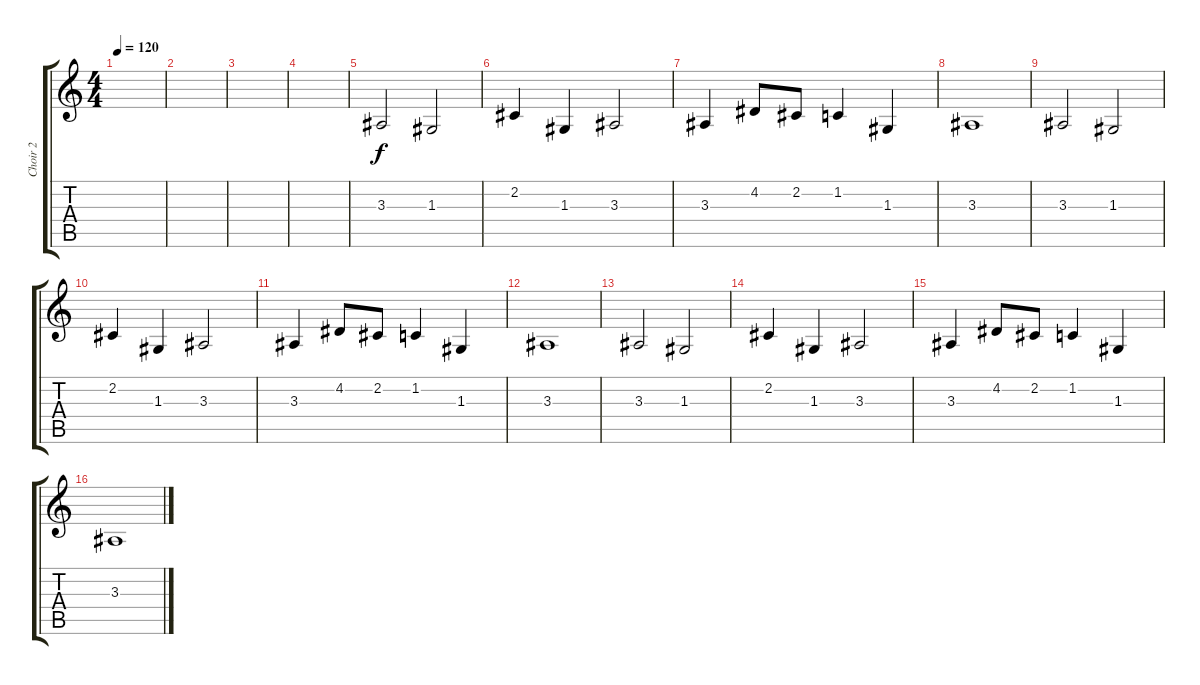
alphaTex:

\track ("Choir 2" "Choir 2") {instrument choiraahs}
\staff {score tabs}
\tuning (E4 B3 G3 D3 A2 E2) {hide}
\ts (4 4)
\tempo 120
\clef g2
\ks c
|
|
|
|
3.3.2 1.3.2 |
2.2.4 1.3.4 3.3.2 |
3.3.4 4.2.8 2.2.8 1.2.4 1.3.4 |
3.3.1 |
3.3.2 1.3.2 |
2.2.4 1.3.4 3.3.2 |
3.3.4 4.2.8 2.2.8 1.2.4 1.3.4 |
3.3.1 |
3.3.2 1.3.2 |
2.2.4 1.3.4 3.3.2 |
3.3.4 4.2.8 2.2.8 1.2.4 1.3.4 |
3.3.1
